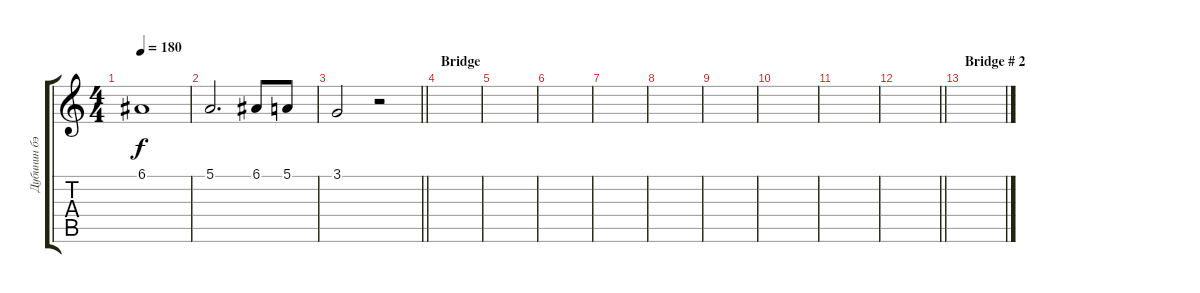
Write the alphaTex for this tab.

\track ("Дубинин бэк" "Дубинин бэ") {instrument baritonesax}
\staff {score tabs}
\tuning (E4 B3 G3 D3 A2 E2) {hide}
\ts (4 4)
\tempo 180
\clef g2
\ks c
6.1.1{dy f} |
5.1.2{d} 6.1.8 5.1.8 |
\barLineRight lightlight
3.1.2 r.2 |
\section ("" "Bridge")
|
|
|
|
|
|
|
|
\barLineRight lightlight
|
\section ("" "Bridge # 2")
